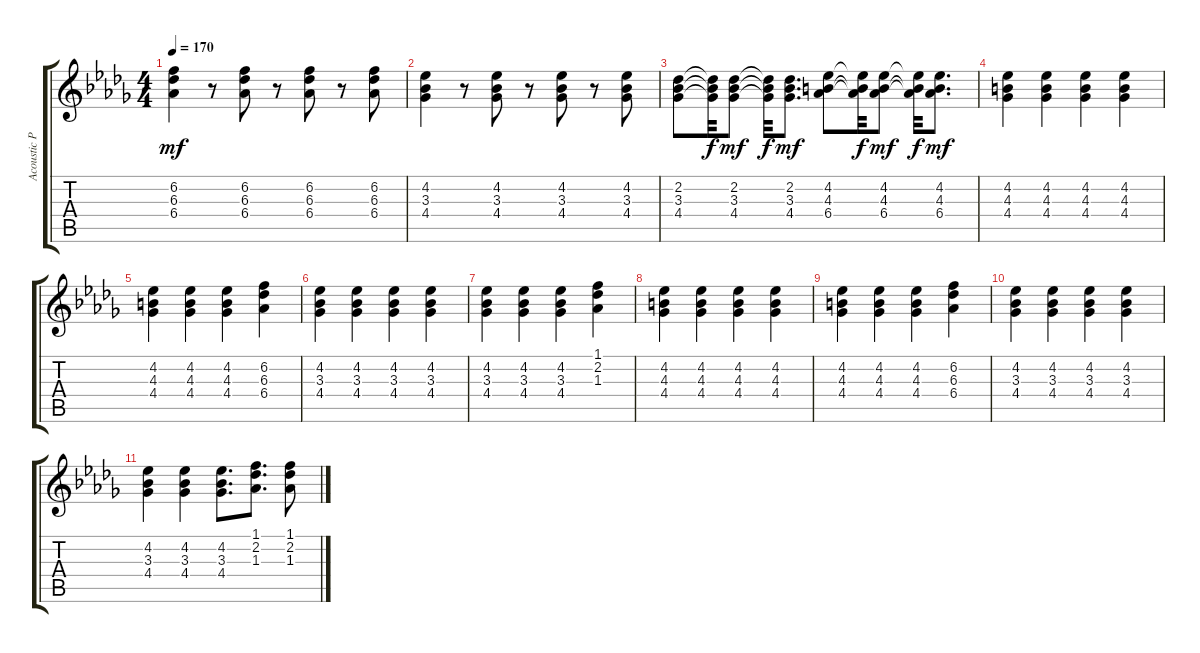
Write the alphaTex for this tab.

\track ("Acoustic Piano" "Acoustic P") {instrument acousticguitarsteel}
\staff {score tabs}
\tuning (E4 B3 G3 D3 A2 E2) {hide}
\ts (4 4)
\tempo 170
\clef g2
\ks db
(6.2 6.3 6.4).4{dy mf} r.8 (6.2 6.3 6.4).8 r.8 (6.2 6.3 6.4).8 r.8 (6.2 6.3 6.4).8 |
(4.2 3.3 4.4).4 r.8 (4.2 3.3 4.4).8 r.8 (4.2 3.3 4.4).8 r.8 (4.2 3.3 4.4).8 |
(2.2 3.3 4.4).8 (2.2{t} 3.3{t} 4.4{t}).32{dy f} (2.2 3.3 4.4).8{dy mf} (2.2{t} 3.3{t} 4.4{t}).32{dy f} (2.2 3.3 4.4).8{d dy mf} (4.2 4.3 6.4).8 (4.2{t} 4.3{t} 6.4{t}).32{dy f} (4.2 4.3 6.4).8{dy mf} (4.2{t} 4.3{t} 6.4{t}).32{dy f} (4.2 4.3 6.4).8{d dy mf} |
(4.2 4.3 4.4).4 (4.2 4.3 4.4).4 (4.2 4.3 4.4).4 (4.2 4.3 4.4).4 |
(4.2 4.3 4.4).4 (4.2 4.3 4.4).4 (4.2 4.3 4.4).4 (6.2 6.3 6.4).4 |
(4.2 3.3 4.4).4 (4.2 3.3 4.4).4 (4.2 3.3 4.4).4 (4.2 3.3 4.4).4 |
(4.2 3.3 4.4).4 (4.2 3.3 4.4).4 (4.2 3.3 4.4).4 (1.1 2.2 1.3).4 |
(4.2 4.3 4.4).4 (4.2 4.3 4.4).4 (4.2 4.3 4.4).4 (4.2 4.3 4.4).4 |
(4.2 4.3 4.4).4 (4.2 4.3 4.4).4 (4.2 4.3 4.4).4 (6.2 6.3 6.4).4 |
(4.2 3.3 4.4).4 (4.2 3.3 4.4).4 (4.2 3.3 4.4).4 (4.2 3.3 4.4).4 |
(4.2 3.3 4.4).4 (4.2 3.3 4.4).4 (4.2 3.3 4.4).8{d} (1.1 2.2 1.3).8{d} (1.1 2.2 1.3).8
